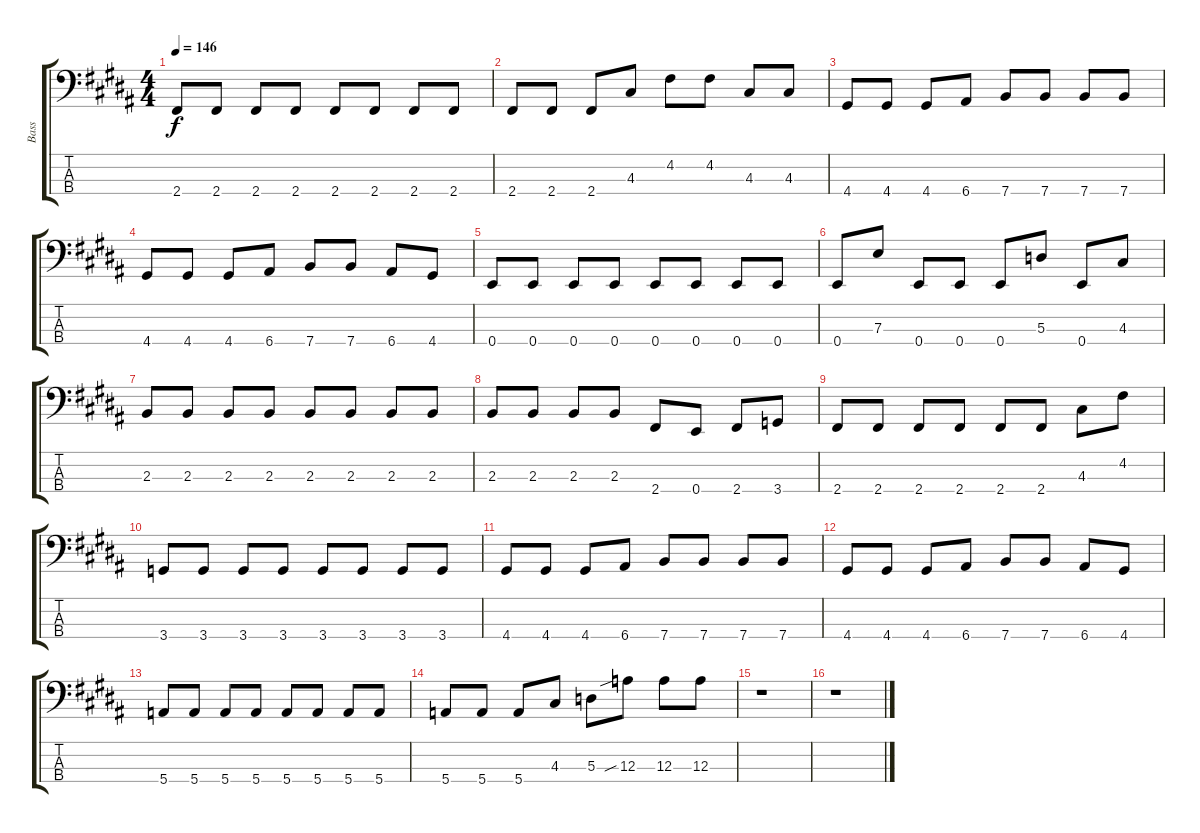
\track ("Bass" "Bass") {instrument electricbasspick}
\staff {score tabs}
\tuning (G2 D2 A1 E1) {hide}
\ts (4 4)
\tempo 146
\clef f4
\ks b
2.4.8{dy f} 2.4.8 2.4.8 2.4.8 2.4.8 2.4.8 2.4.8 2.4.8 |
2.4.8 2.4.8 2.4.8 4.3.8 4.2.8 4.2.8 4.3.8 4.3.8 |
4.4.8 4.4.8 4.4.8 6.4.8 7.4.8 7.4.8 7.4.8 7.4.8 |
4.4.8 4.4.8 4.4.8 6.4.8 7.4.8 7.4.8 6.4.8 4.4.8 |
0.4.8 0.4.8 0.4.8 0.4.8 0.4.8 0.4.8 0.4.8 0.4.8 |
0.4.8 7.3.8 0.4.8 0.4.8 0.4.8 5.3.8 0.4.8 4.3.8 |
2.3.8 2.3.8 2.3.8 2.3.8 2.3.8 2.3.8 2.3.8 2.3.8 |
2.3.8 2.3.8 2.3.8 2.3.8 2.4.8 0.4.8 2.4.8 3.4.8 |
2.4.8 2.4.8 2.4.8 2.4.8 2.4.8 2.4.8 4.3.8 4.2.8 |
3.4.8 3.4.8 3.4.8 3.4.8 3.4.8 3.4.8 3.4.8 3.4.8 |
4.4.8 4.4.8 4.4.8 6.4.8 7.4.8 7.4.8 7.4.8 7.4.8 |
4.4.8 4.4.8 4.4.8 6.4.8 7.4.8 7.4.8 6.4.8 4.4.8 |
5.4.8 5.4.8 5.4.8 5.4.8 5.4.8 5.4.8 5.4.8 5.4.8 |
5.4.8 5.4.8 5.4.8 4.3.8 5.3.8 12.3{sib}.8 12.3.8 12.3.8 |
r.1 |
r.1
